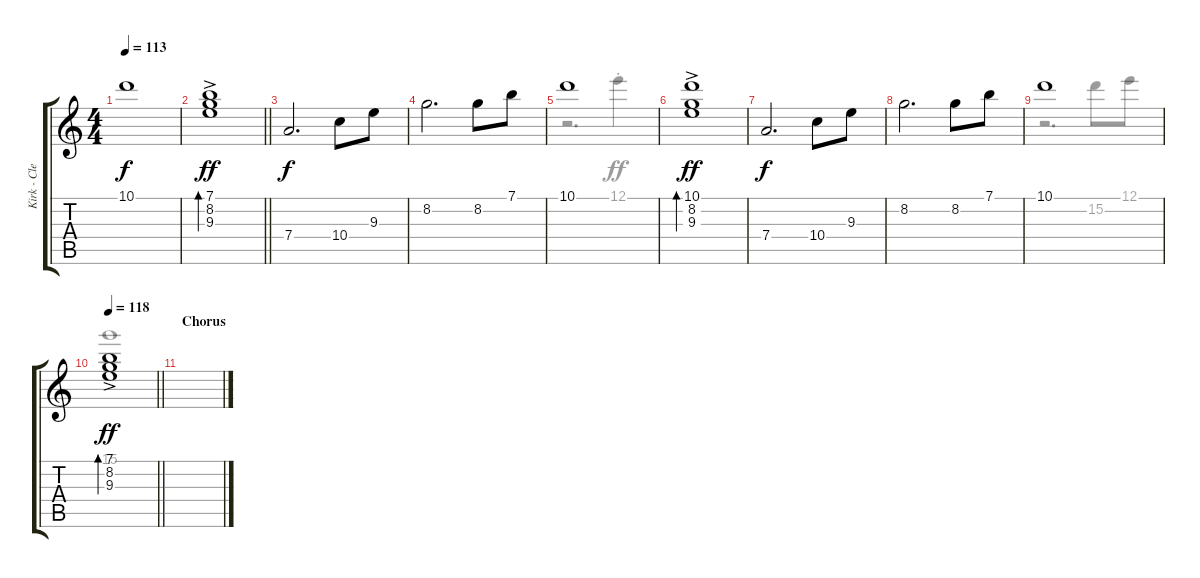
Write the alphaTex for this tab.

\track ("Kirk - Clean Rythme" "Kirk - Cle") {instrument electricguitarjazz}
\staff {score tabs}
\tuning (E4 B3 G3 D3 A2 E2) {hide}
\voice
\ts (4 4)
\tempo 113
\clef g2
\ks c
10.1.1{dy f} |
\barLineRight lightlight
(7.1{ac} 8.2{ac} 9.3{ac}).1{bd 120 dy ff} |
7.4.2{d dy f} 10.4.8 9.3.8 |
8.2.2{d} 8.2.8 7.1.8 |
10.1.1 |
(10.1{ac} 8.2{ac} 9.3{ac}).1{bd 120 dy ff} |
7.4.2{d dy f} 10.4.8 9.3.8 |
8.2.2{d} 8.2.8 7.1.8 |
10.1.1 |
\tempo 118
\barLineRight lightlight
(7.1{ac} 8.2{ac} 9.3{ac}).1{bd 120 dy ff} |
\section ("" "Chorus")
|
|
|
|
|
\voice
\clef g2
\ottava regular
\simile none
\ks c
|
\barLineRight lightlight
|
|
|
r.2{d} 12.1{st}.4 |
|
|
|
r.2{d} 15.2.8 12.1.8 |
\barLineRight lightlight
15.1.1 |
|
|
|
|
|
